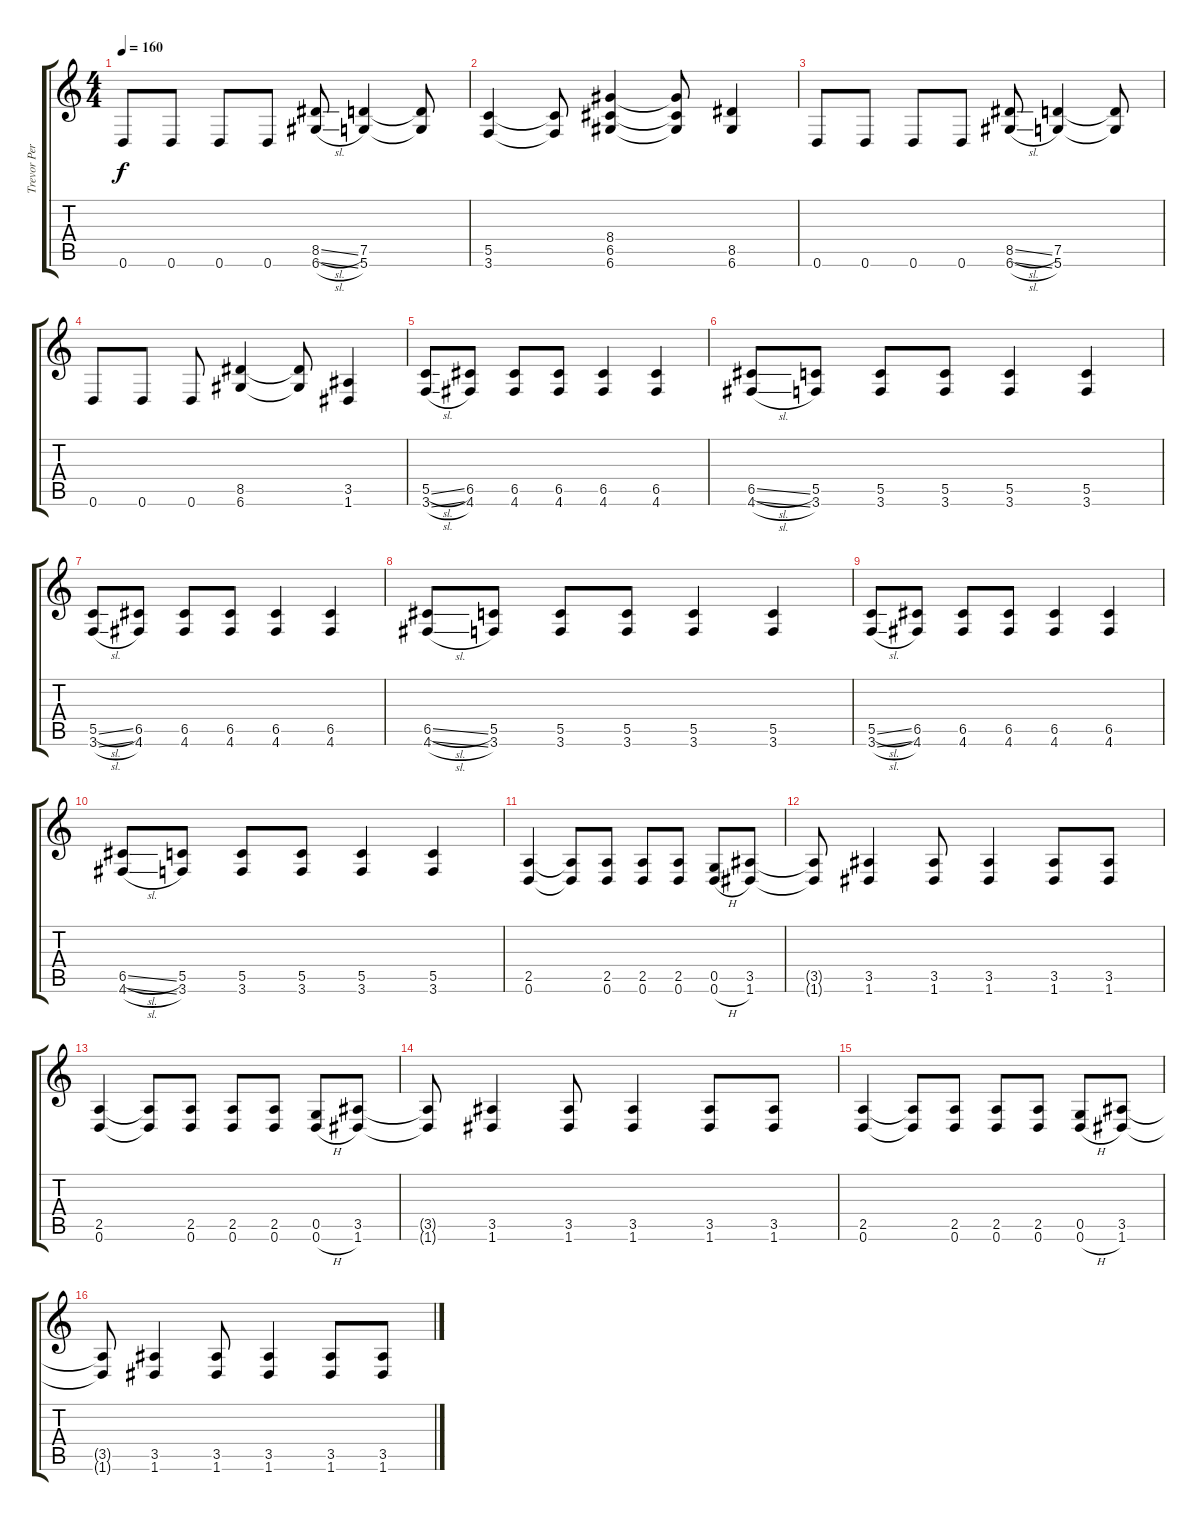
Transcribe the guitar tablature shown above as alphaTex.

\track ("Trevor Peres" "Trevor Per") {instrument overdrivenguitar}
\staff {score tabs}
\tuning (D4 A3 F3 C3 G2 D2) {hide}
\ts (4 4)
\tempo 160
\clef g2
\ks c
0.6.8{dy f} 0.6.8 0.6.8 0.6.8 (8.5{sl} 6.6{sl}).8 (7.5 5.6).4 (7.5{t} 5.6{t}).8 |
(5.5 3.6).4 (5.5{t} 3.6{t}).8 (8.4 6.5 6.6).4 (8.4{t} 6.5{t} 6.6{t}).8 (8.5 6.6).4 |
0.6.8 0.6.8 0.6.8 0.6.8 (8.5{sl} 6.6{sl}).8 (7.5 5.6).4 (7.5{t} 5.6{t}).8 |
0.6.8 0.6.8 0.6.8 (8.5 6.6).4 (8.5{t} 6.6{t}).8 (3.5 1.6).4 |
(5.5{sl} 3.6{sl}).8 (6.5 4.6).8 (6.5 4.6).8 (6.5 4.6).8 (6.5 4.6).4 (6.5 4.6).4 |
(6.5{sl} 4.6{sl}).8 (5.5 3.6).8 (5.5 3.6).8 (5.5 3.6).8 (5.5 3.6).4 (5.5 3.6).4 |
(5.5{sl} 3.6{sl}).8 (6.5 4.6).8 (6.5 4.6).8 (6.5 4.6).8 (6.5 4.6).4 (6.5 4.6).4 |
(6.5{sl} 4.6{sl}).8 (5.5 3.6).8 (5.5 3.6).8 (5.5 3.6).8 (5.5 3.6).4 (5.5 3.6).4 |
(5.5{sl} 3.6{sl}).8 (6.5 4.6).8 (6.5 4.6).8 (6.5 4.6).8 (6.5 4.6).4 (6.5 4.6).4 |
(6.5{sl} 4.6{sl}).8 (5.5 3.6).8 (5.5 3.6).8 (5.5 3.6).8 (5.5 3.6).4 (5.5 3.6).4 |
(2.5 0.6).4 (2.5{t} 0.6{t}).8 (2.5 0.6).8 (2.5 0.6).8 (2.5 0.6).8 (0.5 0.6{h}).8 (3.5 1.6).8 |
(3.5{t} 1.6{t}).8 (3.5 1.6).4 (3.5 1.6).8 (3.5 1.6).4 (3.5 1.6).8 (3.5 1.6).8 |
(2.5 0.6).4 (2.5{t} 0.6{t}).8 (2.5 0.6).8 (2.5 0.6).8 (2.5 0.6).8 (0.5 0.6{h}).8 (3.5 1.6).8 |
(3.5{t} 1.6{t}).8 (3.5 1.6).4 (3.5 1.6).8 (3.5 1.6).4 (3.5 1.6).8 (3.5 1.6).8 |
(2.5 0.6).4 (2.5{t} 0.6{t}).8 (2.5 0.6).8 (2.5 0.6).8 (2.5 0.6).8 (0.5 0.6{h}).8 (3.5 1.6).8 |
(3.5{t} 1.6{t}).8 (3.5 1.6).4 (3.5 1.6).8 (3.5 1.6).4 (3.5 1.6).8 (3.5 1.6).8
